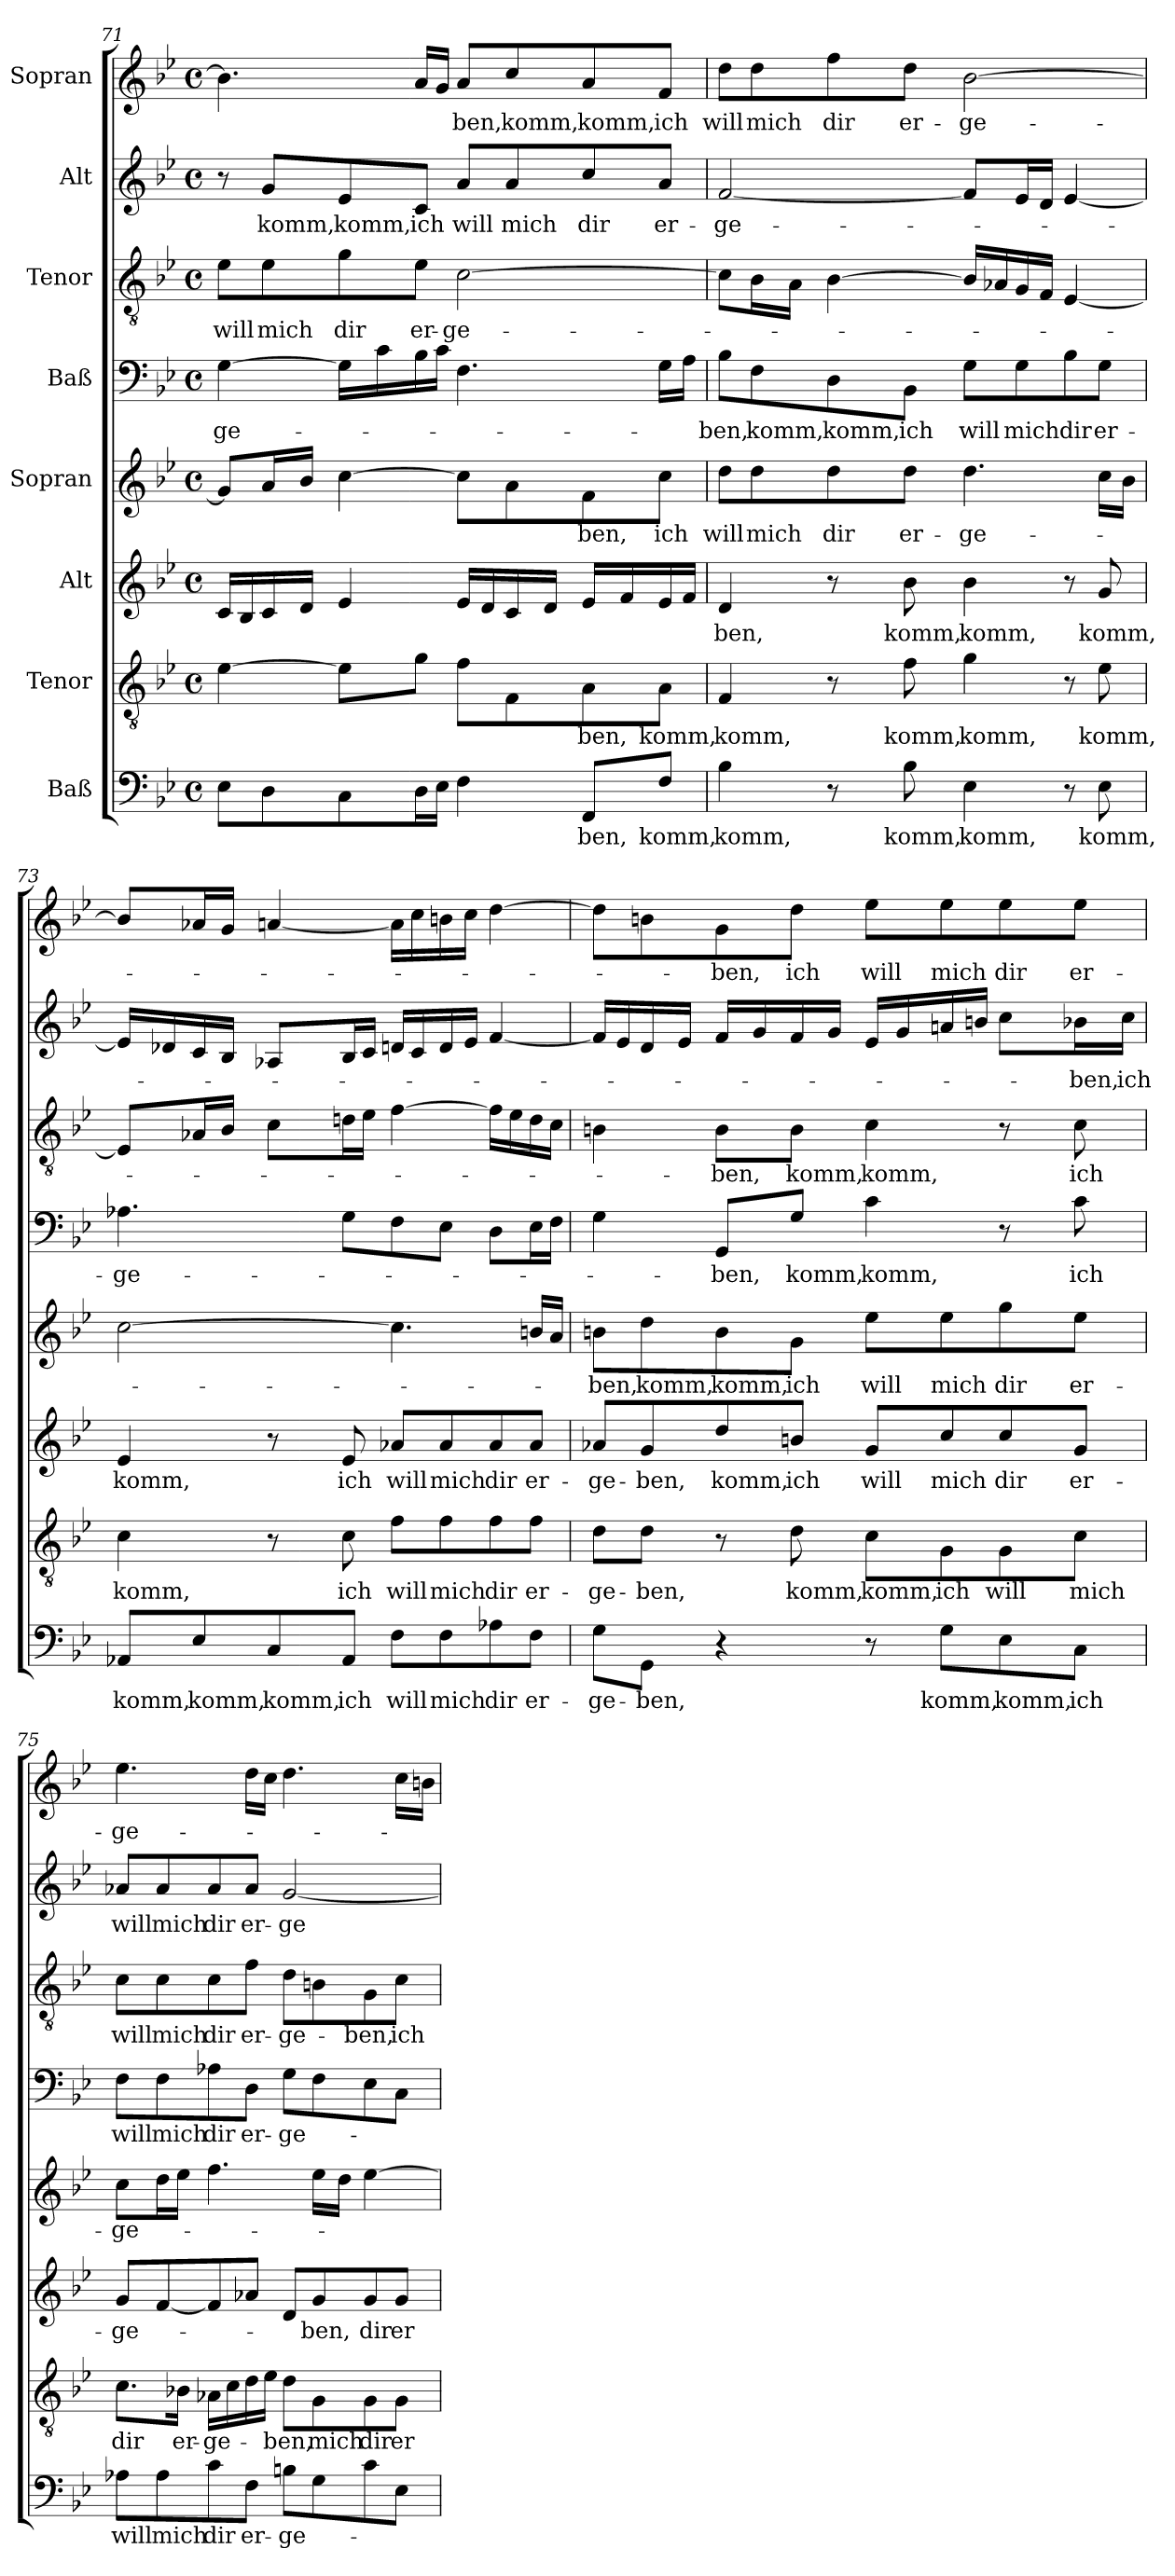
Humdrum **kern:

**kern	**text	**kern	**text	**kern	**text	**kern	**text	**kern	**text	**kern	**text	**kern	**text	**kern	**text
*part8	*part8	*part7	*part7	*part6	*part6	*part5	*part5	*part4	*part4	*part3	*part3	*part2	*part2	*part1	*part1
*staff8	*staff8	*staff7	*staff7	*staff6	*staff6	*staff5	*staff5	*staff4	*staff4	*staff3	*staff3	*staff2	*staff2	*staff1	*staff1
*I"Baß	*	*I"Tenor	*	*I"Alt	*	*I"Sopran	*	*I"Baß	*	*I"Tenor	*	*I"Alt	*	*I"Sopran	*
*clefF4	*	*clefGv2	*	*clefG2	*	*clefG2	*	*clefF4	*	*clefGv2	*	*clefG2	*	*clefG2	*
*k[b-e-]	*	*k[b-e-]	*	*k[b-e-]	*	*k[b-e-]	*	*k[b-e-]	*	*k[b-e-]	*	*k[b-e-]	*	*k[b-e-]	*
*g:	*	*g:	*	*g:	*	*g:	*	*g:	*	*g:	*	*g:	*	*g:	*
*M4/4	*	*M4/4	*	*M4/4	*	*M4/4	*	*M4/4	*	*M4/4	*	*M4/4	*	*M4/4	*
*met(c)	*	*met(c)	*	*met(c)	*	*met(c)	*	*met(c)	*	*met(c)	*	*met(c)	*	*met(c)	*
=71	=71	=71	=71	=71	=71	=71	=71	=71	=71	=71	=71	=71	=71	=71	=71
!	!	!	!	!	!	!	!	!	!LO:LY:b	!	!LO:LY:b	!	!	!	!
8E-\L	.	[4e-\	.	16c/LL	.	8g/L]	.	[4G\	-ge-	8e-\L	will	8r	.	4.b-\]	.
.	.	.	.	16B-/	.	.	.	.	.	.	.	.	.	.	.
!	!	!	!	!	!	!	!	!	!	!	!LO:LY:b	!	!LO:LY:b	!	!
8D\	.	.	.	16c/	.	16a/L	.	.	.	8e-\	mich	8g/L	komm,	.	.
.	.	.	.	16d/JJ	.	16b-/JJ	.	.	.	.	.	.	.	.	.
!	!	!	!	!	!	!	!	!	!	!	!LO:LY:b	!	!LO:LY:b	!	!
8C\	.	8e-\L]	.	4e-/	.	[4cc\	.	16G\LL]	.	8g\	dir	8e-/	komm,	.	.
.	.	.	.	.	.	.	.	16c\	.	.	.	.	.	.	.
!	!	!	!	!	!	!	!	!	!	!	!LO:LY:b	!	!LO:LY:b	!	!
16D\L	.	8g\J	.	.	.	.	.	16B-\	.	8e-\J	er-	8c/J	ich	16a/LL	.
16E-\JJ	.	.	.	.	.	.	.	16c\JJ	.	.	.	.	.	16g/JJ	.
!	!	!	!	!	!	!	!	!	!	!	!LO:LY:b	!	!LO:LY:b	!	!LO:LY:b
4F\	.	8f\L	.	16e-/LL	.	8cc\L]	.	4.F\	.	[2c\	-ge-	8a/L	will	8a/L	-ben,
.	.	.	.	16d/	.	.	.	.	.	.	.	.	.	.	.
!	!	!	!	!	!	!	!	!	!	!	!	!	!LO:LY:b	!	!LO:LY:b
.	.	8F\	.	16c/	.	8a\	.	.	.	.	.	8a/	mich	8cc/	komm,
.	.	.	.	16d/JJ	.	.	.	.	.	.	.	.	.	.	.
!	!LO:LY:b	!	!LO:LY:b	!	!	!	!LO:LY:b	!	!	!	!	!	!LO:LY:b	!	!LO:LY:b
8FF/L	-ben,	8A\	-ben,	16e-/LL	.	8f\	-ben,	.	.	.	.	8cc/	dir	8a/	komm,
.	.	.	.	16f/	.	.	.	.	.	.	.	.	.	.	.
!	!LO:LY:b	!	!LO:LY:b	!	!	!	!LO:LY:b	!	!	!	!	!	!LO:LY:b	!	!LO:LY:b
8F/J	komm,	8A\J	komm,	16e-/	.	8cc\J	ich	16G\LL	.	.	.	8a/J	er-	8f/J	ich
.	.	.	.	16f/JJ	.	.	.	16A\JJ	.	.	.	.	.	.	.
!!LO:PB:g=z
=72	=72	=72	=72	=72	=72	=72	=72	=72	=72	=72	=72	=72	=72	=72	=72
!	!LO:LY:b	!	!LO:LY:b	!	!LO:LY:b	!	!LO:LY:b	!	!LO:LY:b	!	!	!	!LO:LY:b	!	!LO:LY:b
4B-\	komm,	4F/	komm,	4d/	-ben,	8dd\L	will	8B-\L	-ben,	8c\L]	.	[2f/	-ge-	8dd\L	will
!	!	!	!	!	!	!	!LO:LY:b	!	!LO:LY:b	!	!	!	!	!	!LO:LY:b
.	.	.	.	.	.	8dd\	mich	8F\	komm,	16B-\L	.	.	.	8dd\	mich
.	.	.	.	.	.	.	.	.	.	16A\JJ	.	.	.	.	.
!	!	!	!	!	!	!	!LO:LY:b	!	!LO:LY:b	!	!	!	!	!	!LO:LY:b
8r	.	8r	.	8r	.	8dd\	dir	8D\	komm,	[4B-\	.	.	.	8ff\	dir
!	!LO:LY:b	!	!LO:LY:b	!	!LO:LY:b	!	!LO:LY:b	!	!LO:LY:b	!	!	!	!	!	!LO:LY:b
8B-\	komm,	8f\	komm,	8b-\	komm,	8dd\J	er-	8BB-\J	ich	.	.	.	.	8dd\J	er-
!	!LO:LY:b	!	!LO:LY:b	!	!LO:LY:b	!	!LO:LY:b	!	!LO:LY:b	!	!	!	!	!	!LO:LY:b
4E-\	komm,	4g\	komm,	4b-\	komm,	4.dd\	-ge-	8G\L	will	16B-/LL]	.	8f/L]	.	[2b-\	-ge-
.	.	.	.	.	.	.	.	.	.	16A-X/	.	.	.	.	.
!	!	!	!	!	!	!	!	!	!LO:LY:b	!	!	!	!	!	!
.	.	.	.	.	.	.	.	8G\	mich	16G/	.	16e-/L	.	.	.
.	.	.	.	.	.	.	.	.	.	16F/JJ	.	16d/JJ	.	.	.
!	!	!	!	!	!	!	!	!	!LO:LY:b	!	!	!	!	!	!
8r	.	8r	.	8r	.	.	.	8B-\	dir	[4E-/	.	[4e-/	.	.	.
!	!LO:LY:b	!	!LO:LY:b	!	!LO:LY:b	!	!	!	!LO:LY:b	!	!	!	!	!	!
8E-\	komm,	8e-\	komm,	8g/	komm,	16cc\LL	.	8G\J	er-	.	.	.	.	.	.
.	.	.	.	.	.	16b-\JJ	.	.	.	.	.	.	.	.	.
=73	=73	=73	=73	=73	=73	=73	=73	=73	=73	=73	=73	=73	=73	=73	=73
!	!LO:LY:b	!	!LO:LY:b	!	!LO:LY:b	!	!	!	!LO:LY:b	!	!	!	!	!	!
8AA-X/L	komm,	4c\	komm,	4e-/	komm,	[2cc\	.	4.A-X\	-ge-	8E-/L]	.	16e-/LL]	.	8b-/L]	.
.	.	.	.	.	.	.	.	.	.	.	.	16d-X/	.	.	.
!	!LO:LY:b	!	!	!	!	!	!	!	!	!	!	!	!	!	!
8E-/	komm,	.	.	.	.	.	.	.	.	16A-X/L	.	16c/	.	16a-X/L	.
.	.	.	.	.	.	.	.	.	.	16B-/JJ	.	16B-/JJ	.	16g/JJ	.
!	!LO:LY:b	!	!	!	!	!	!	!	!	!	!	!	!	!	!
8C/	komm,	8r	.	8r	.	.	.	.	.	8c\L	.	8A-X/L	.	[4an/	.
!	!LO:LY:b	!	!LO:LY:b	!	!LO:LY:b	!	!	!	!	!	!	!	!	!	!
8AA-/J	ich	8c\	ich	8e-/	ich	.	.	8G\L	.	16dn\L	.	16B-/L	.	.	.
.	.	.	.	.	.	.	.	.	.	16e-\JJ	.	16c/JJ	.	.	.
!	!LO:LY:b	!	!LO:LY:b	!	!LO:LY:b	!	!	!	!	!	!	!	!	!	!
8F\L	will	8f\L	will	8a-X/L	will	4.cc\]	.	8F\	.	[4f\	.	16dn/LL	.	16a\LL]	.
.	.	.	.	.	.	.	.	.	.	.	.	16c/	.	16cc\	.
!	!LO:LY:b	!	!LO:LY:b	!	!LO:LY:b	!	!	!	!	!	!	!	!	!	!
8F\	mich	8f\	mich	8a-/	mich	.	.	8E-\J	.	.	.	16d/	.	16bn\	.
.	.	.	.	.	.	.	.	.	.	.	.	16e-/JJ	.	16cc\JJ	.
!	!LO:LY:b	!	!LO:LY:b	!	!LO:LY:b	!	!	!	!	!	!	!	!	!	!
8A-X\	dir	8f\	dir	8a-/	dir	.	.	8D\L	.	16f\LL]	.	[4f/	.	[4dd\	.
.	.	.	.	.	.	.	.	.	.	16e-\	.	.	.	.	.
!	!LO:LY:b	!	!LO:LY:b	!	!LO:LY:b	!	!	!	!	!	!	!	!	!	!
8F\J	er-	8f\J	er-	8a-/J	er-	16bn/LL	.	16E-\L	.	16d\	.	.	.	.	.
.	.	.	.	.	.	16a/JJ	.	16F\JJ	.	16c\JJ	.	.	.	.	.
!!LO:PB:g=z
=74	=74	=74	=74	=74	=74	=74	=74	=74	=74	=74	=74	=74	=74	=74	=74
!	!LO:LY:b	!	!LO:LY:b	!	!LO:LY:b	!	!LO:LY:b	!	!	!	!	!	!	!	!
8G\L	-ge-	8d\L	-ge-	8a-X/L	-ge-	8bn\L	-ben,	4G\	.	4Bn\	.	16f/LL]	.	8dd\L]	.
.	.	.	.	.	.	.	.	.	.	.	.	16e-/	.	.	.
!	!LO:LY:b	!	!LO:LY:b	!	!LO:LY:b	!	!LO:LY:b	!	!	!	!	!	!	!	!
8GG\J	-ben,	8d\J	-ben,	8g/	-ben,	8dd\	komm,	.	.	.	.	16d/	.	8bn\	.
.	.	.	.	.	.	.	.	.	.	.	.	16e-/JJ	.	.	.
!	!	!	!	!	!LO:LY:b	!	!LO:LY:b	!	!LO:LY:b	!	!LO:LY:b	!	!	!	!LO:LY:b
4r	.	8r	.	8dd/	komm,	8b\	komm,	8GG/L	-ben,	8B\L	-ben,	16f/LL	.	8g\	-ben,
.	.	.	.	.	.	.	.	.	.	.	.	16g/	.	.	.
!	!	!	!LO:LY:b	!	!LO:LY:b	!	!LO:LY:b	!	!LO:LY:b	!	!LO:LY:b	!	!	!	!LO:LY:b
.	.	8d\	komm,	8bn/J	ich	8g\J	ich	8G/J	komm,	8B\J	komm,	16f/	.	8dd\J	ich
.	.	.	.	.	.	.	.	.	.	.	.	16g/JJ	.	.	.
!	!	!	!LO:LY:b	!	!LO:LY:b	!	!LO:LY:b	!	!LO:LY:b	!	!LO:LY:b	!	!	!	!LO:LY:b
8r	.	8c\L	komm,	8g/L	will	8ee-\L	will	4c\	komm,	4c\	komm,	16e-/LL	.	8ee-\L	will
.	.	.	.	.	.	.	.	.	.	.	.	16g/	.	.	.
!	!LO:LY:b	!	!LO:LY:b	!	!LO:LY:b	!	!LO:LY:b	!	!	!	!	!	!	!	!LO:LY:b
8G\L	komm,	8G\	ich	8cc/	mich	8ee-\	mich	.	.	.	.	16an/	.	8ee-\	mich
.	.	.	.	.	.	.	.	.	.	.	.	16bn/JJ	.	.	.
!	!LO:LY:b	!	!LO:LY:b	!	!LO:LY:b	!	!LO:LY:b	!	!	!	!	!	!	!	!LO:LY:b
8E-\	komm,	8G\	will	8cc/	dir	8gg\	dir	8r	.	8r	.	8cc\L	.	8ee-\	dir
!	!LO:LY:b	!	!LO:LY:b	!	!LO:LY:b	!	!LO:LY:b	!	!LO:LY:b	!	!LO:LY:b	!	!LO:LY:b	!	!LO:LY:b
8C\J	ich	8c\J	mich	8g/J	er-	8ee-\J	er-	8c\	ich	8c\	ich	16b-X\L	-ben,	8ee-\J	er-
!	!	!	!	!	!	!	!	!	!	!	!	!	!LO:LY:b	!	!
.	.	.	.	.	.	.	.	.	.	.	.	16cc\JJ	ich	.	.
=75	=75	=75	=75	=75	=75	=75	=75	=75	=75	=75	=75	=75	=75	=75	=75
!	!LO:LY:b	!	!LO:LY:b	!	!LO:LY:b	!	!LO:LY:b	!	!LO:LY:b	!	!LO:LY:b	!	!LO:LY:b	!	!LO:LY:b
8A-X\L	will	8.c\L	dir	8g/L	-ge-	8cc\L	-ge-	8F\L	will	8c\L	will	8a-X/L	will	4.ee-\	-ge-
!	!LO:LY:b	!	!	!	!	!	!	!	!LO:LY:b	!	!LO:LY:b	!	!LO:LY:b	!	!
8A-\	mich	.	.	[8f/	.	16dd\L	.	8F\	mich	8c\	mich	8a-/	mich	.	.
!	!	!	!LO:LY:b	!	!	!	!	!	!	!	!	!	!	!	!
.	.	16B-X\Jk	er-	.	.	16ee-\JJ	.	.	.	.	.	.	.	.	.
!	!LO:LY:b	!	!LO:LY:b	!	!	!	!	!	!LO:LY:b	!	!LO:LY:b	!	!LO:LY:b	!	!
8c\	dir	16A-X\LL	-ge-	8f/]	.	4.ff\	.	8A-X\	dir	8c\	dir	8a-/	dir	.	.
.	.	16c\	.	.	.	.	.	.	.	.	.	.	.	.	.
!	!LO:LY:b	!	!	!	!	!	!	!	!LO:LY:b	!	!LO:LY:b	!	!LO:LY:b	!	!
8F\J	er-	16d\	.	8a-X/J	.	.	.	8D\J	er-	8f\J	er-	8a-/J	er-	16dd\LL	.
.	.	16e-\JJ	.	.	.	.	.	.	.	.	.	.	.	16cc\JJ	.
!	!LO:LY:b	!	!LO:LY:b	!	!	!	!	!	!LO:LY:b	!	!LO:LY:b	!	!LO:LY:b	!	!
8Bn\L	-ge-	8d\L	-ben,	8d/L	.	.	.	8G\L	-ge-	8d\L	-ge-	[2g/	-ge-	4.dd\	.
!	!	!	!LO:LY:b	!	!LO:LY:b	!	!	!	!	!	!	!	!	!	!
8G\	.	8G\	mich	8g/	-ben,	16ee-\LL	.	8F\	.	8Bn\	.	.	.	.	.
.	.	.	.	.	.	16dd\JJ	.	.	.	.	.	.	.	.	.
!	!	!	!LO:LY:b	!	!LO:LY:b	!	!	!	!	!	!LO:LY:b	!	!	!	!
8c\	.	8G\	dir	8g/	dir	[4ee-\	.	8E-\	.	8G\	-ben,	.	.	.	.
!	!	!	!LO:LY:b	!	!LO:LY:b	!	!	!	!	!	!LO:LY:b	!	!	!	!
8E-\J	.	8G\J	er-	8g/J	er-	.	.	8C\J	.	8c\J	ich	.	.	16cc\LL	.
.	.	.	.	.	.	.	.	.	.	.	.	.	.	16bn\JJ	.
=	=	=	=	=	=	=	=	=	=	=	=	=	=	=	=
*-	*-	*-	*-	*-	*-	*-	*-	*-	*-	*-	*-	*-	*-	*-	*-
